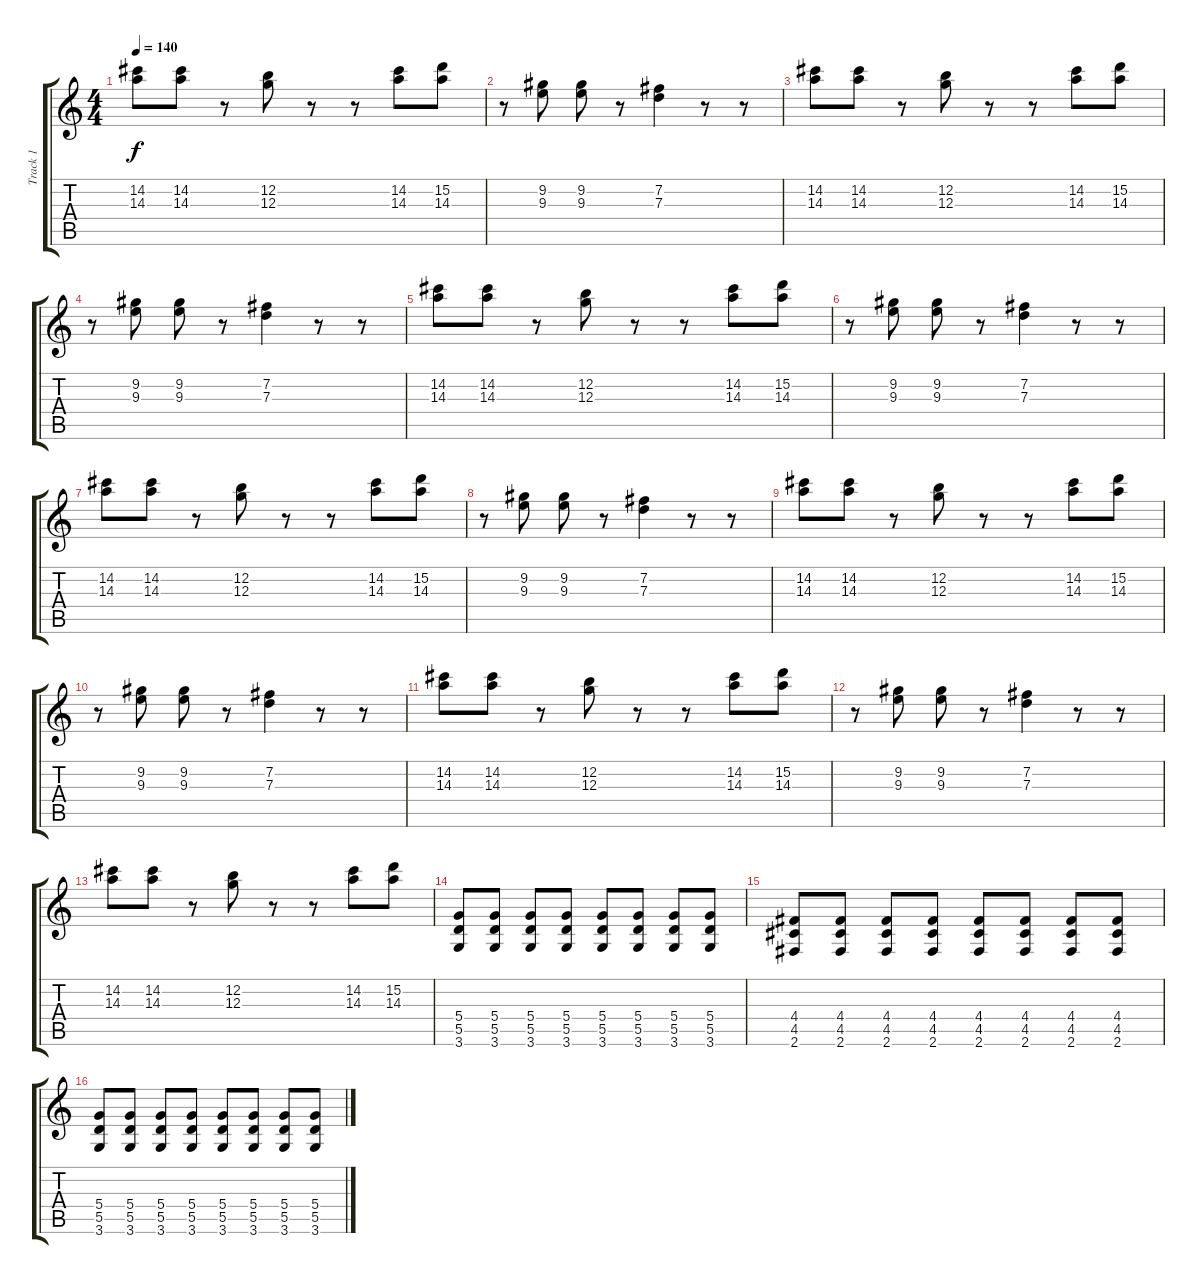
\track ("Track 1" "Track 1") {instrument distortionguitar}
\staff {score tabs}
\tuning (E4 B3 G3 D3 A2 E2) {hide}
\ts (4 4)
\tempo 140
\clef g2
\ks c
(14.2 14.3).8{dy f} (14.2 14.3).8 r.8 (12.2 12.3).8 r.8 r.8 (14.2 14.3).8 (15.2 14.3).8 |
r.8 (9.2 9.3).8 (9.2 9.3).8 r.8 (7.2 7.3).4 r.8 r.8 |
(14.2 14.3).8 (14.2 14.3).8 r.8 (12.2 12.3).8 r.8 r.8 (14.2 14.3).8 (15.2 14.3).8 |
r.8 (9.2 9.3).8 (9.2 9.3).8 r.8 (7.2 7.3).4 r.8 r.8 |
(14.2 14.3).8 (14.2 14.3).8 r.8 (12.2 12.3).8 r.8 r.8 (14.2 14.3).8 (15.2 14.3).8 |
r.8 (9.2 9.3).8 (9.2 9.3).8 r.8 (7.2 7.3).4 r.8 r.8 |
(14.2 14.3).8 (14.2 14.3).8 r.8 (12.2 12.3).8 r.8 r.8 (14.2 14.3).8 (15.2 14.3).8 |
r.8 (9.2 9.3).8 (9.2 9.3).8 r.8 (7.2 7.3).4 r.8 r.8 |
(14.2 14.3).8 (14.2 14.3).8 r.8 (12.2 12.3).8 r.8 r.8 (14.2 14.3).8 (15.2 14.3).8 |
r.8 (9.2 9.3).8 (9.2 9.3).8 r.8 (7.2 7.3).4 r.8 r.8 |
(14.2 14.3).8 (14.2 14.3).8 r.8 (12.2 12.3).8 r.8 r.8 (14.2 14.3).8 (15.2 14.3).8 |
r.8 (9.2 9.3).8 (9.2 9.3).8 r.8 (7.2 7.3).4 r.8 r.8 |
(14.2 14.3).8 (14.2 14.3).8 r.8 (12.2 12.3).8 r.8 r.8 (14.2 14.3).8 (15.2 14.3).8 |
(5.4 5.5 3.6).8 (5.4 5.5 3.6).8 (5.4 5.5 3.6).8 (5.4 5.5 3.6).8 (5.4 5.5 3.6).8 (5.4 5.5 3.6).8 (5.4 5.5 3.6).8 (5.4 5.5 3.6).8 |
(4.4 4.5 2.6).8 (4.4 4.5 2.6).8 (4.4 4.5 2.6).8 (4.4 4.5 2.6).8 (4.4 4.5 2.6).8 (4.4 4.5 2.6).8 (4.4 4.5 2.6).8 (4.4 4.5 2.6).8 |
(5.4 5.5 3.6).8 (5.4 5.5 3.6).8 (5.4 5.5 3.6).8 (5.4 5.5 3.6).8 (5.4 5.5 3.6).8 (5.4 5.5 3.6).8 (5.4 5.5 3.6).8 (5.4 5.5 3.6).8
